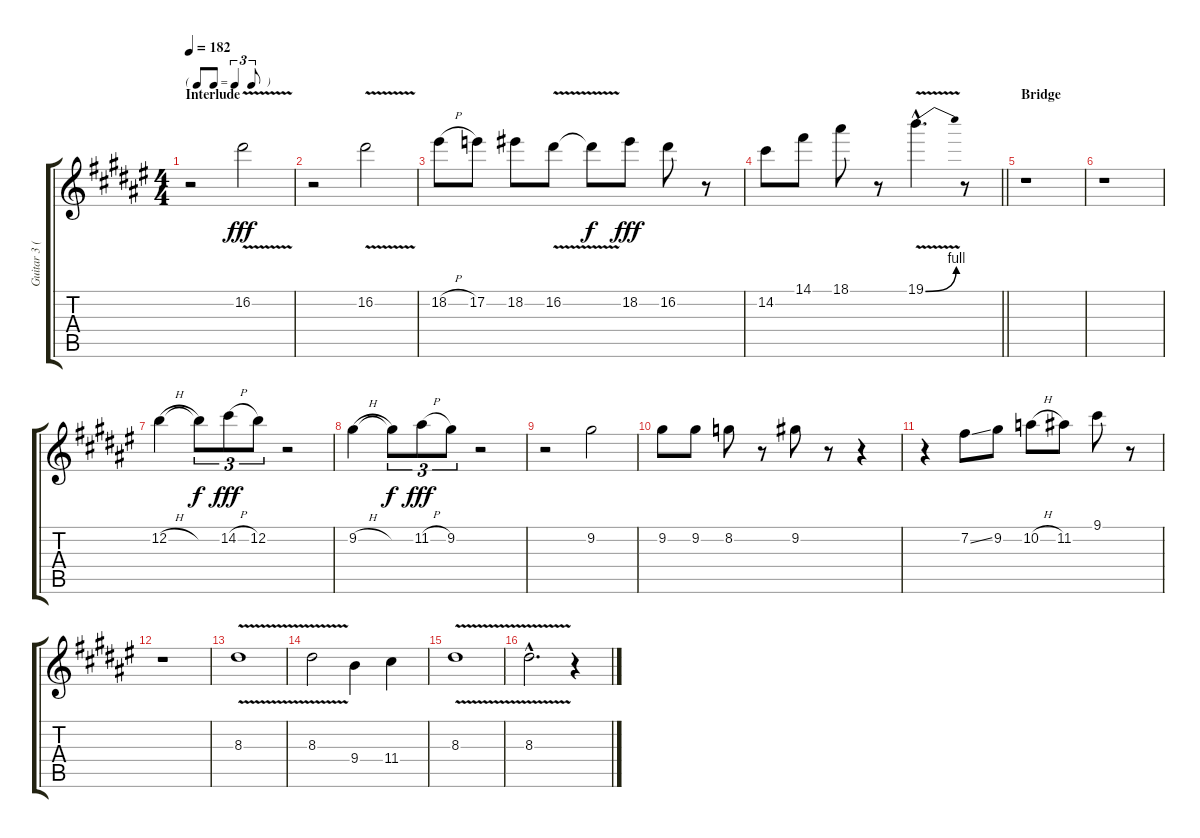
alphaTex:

\track ("Guitar 3 (clarinette)" "Guitar 3 (") {instrument distortionguitar}
\staff {score tabs}
\tuning (E4 B3 G3 D3 A2 E2) {hide}
\ts (4 4)
\tf triplet8th
\section ("" "Interlude")
\tempo 182
\clef g2
\ks f#
r.2{dy fff} 16.2{v}.2 |
r.2 16.2{v}.2 |
18.2{h}.8 17.2.8 18.2.8 16.2{v}.8 16.2{t}.8{dy f} 18.2.8{dy fff} 16.2.8 r.8 |
\barLineRight lightlight
14.2.8 14.1.8 18.1.8 r.8 19.1{be (bend 0 0 60 4) v hac}.4{d} r.8 |
\section ("" "Bridge")
r.1 |
r.1 |
12.2{h}.4 12.2{t}.8{tu (3 2) dy f} 14.2{h}.8{tu (3 2) dy fff} 12.2.8{tu (3 2)} r.2 |
9.2{h}.4 9.2{t}.8{tu (3 2) dy f} 11.2{h}.8{tu (3 2) dy fff} 9.2.8{tu (3 2)} r.2 |
r.2 9.2.2 |
9.2.8 9.2.8 8.2.8 r.8 9.2.8 r.8 r.4 |
r.4 7.2{ss}.8 9.2.8 10.2{h}.8 11.2.8 9.1.8 r.8 |
r.1 |
8.3{v}.1 |
8.3{v}.2 9.4.4 11.4.4 |
8.3{v}.1 |
8.3{v hac}.2{d} r.4
